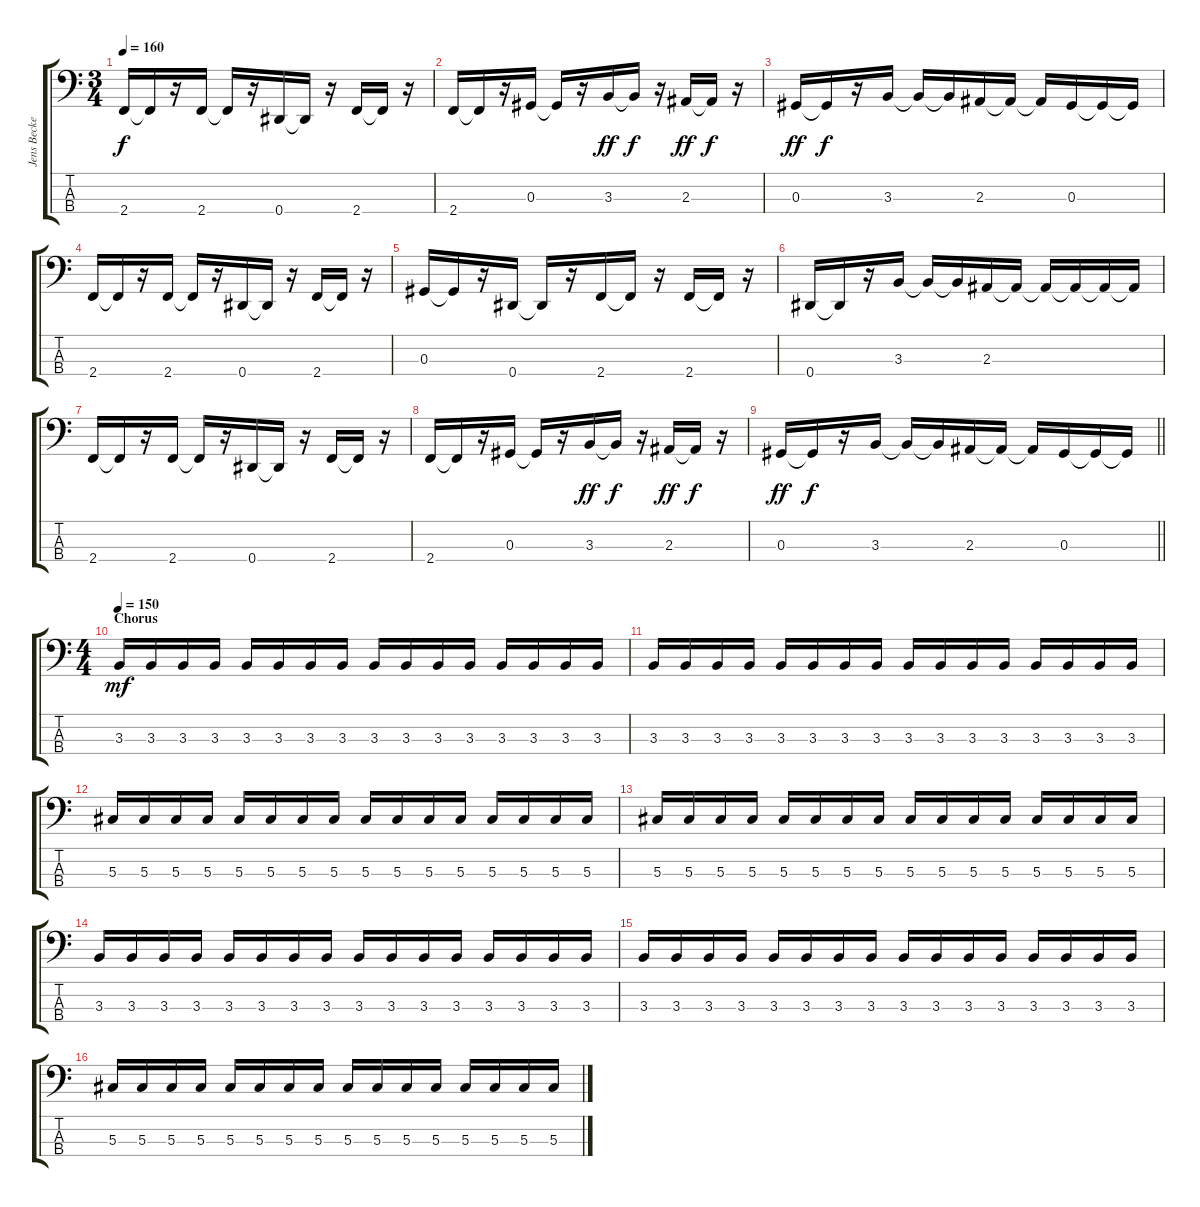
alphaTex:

\track ("Jens Becker" "Jens Becke") {instrument electricbasspick}
\staff {score tabs}
\tuning (Gb2 Db2 Ab1 Eb1) {hide}
\ts (3 4)
\tempo 160
\clef f4
\ks c
2.4.16{dy f} 2.4{t}.16 r.16 2.4.16 2.4{t}.16 r.16 0.4.16 0.4{t}.16 r.16 2.4.16 2.4{t}.16 r.16 |
2.4.16 2.4{t}.16 r.16 0.3.16 0.3{t}.16 r.16 3.3.16{dy ff} 3.3{t}.16{dy f} r.16 2.3.16{dy ff} 2.3{t}.16{dy f} r.16 |
0.3.16{dy ff} 0.3{t}.16{dy f} r.16 3.3.16 3.3{t}.16 3.3{t}.16 2.3.16 2.3{t}.16 2.3{t}.16 0.3.16 0.3{t}.16 0.3{t}.16 |
2.4.16 2.4{t}.16 r.16 2.4.16 2.4{t}.16 r.16 0.4.16 0.4{t}.16 r.16 2.4.16 2.4{t}.16 r.16 |
0.3.16 0.3{t}.16 r.16 0.4.16 0.4{t}.16 r.16 2.4.16 2.4{t}.16 r.16 2.4.16 2.4{t}.16 r.16 |
0.4.16 0.4{t}.16 r.16 3.3.16 3.3{t}.16 3.3{t}.16 2.3.16 2.3{t}.16 2.3{t}.16 2.3{t}.16 2.3{t}.16 2.3{t}.16 |
2.4.16 2.4{t}.16 r.16 2.4.16 2.4{t}.16 r.16 0.4.16 0.4{t}.16 r.16 2.4.16 2.4{t}.16 r.16 |
2.4.16 2.4{t}.16 r.16 0.3.16 0.3{t}.16 r.16 3.3.16{dy ff} 3.3{t}.16{dy f} r.16 2.3.16{dy ff} 2.3{t}.16{dy f} r.16 |
\barLineRight lightlight
0.3.16{dy ff} 0.3{t}.16{dy f} r.16 3.3.16 3.3{t}.16 3.3{t}.16 2.3.16 2.3{t}.16 2.3{t}.16 0.3.16 0.3{t}.16 0.3{t}.16 |
\ts (4 4)
\section ("" "Chorus")
\tempo 150
3.3.16{dy mf} 3.3.16 3.3.16 3.3.16 3.3.16 3.3.16 3.3.16 3.3.16 3.3.16 3.3.16 3.3.16 3.3.16 3.3.16 3.3.16 3.3.16 3.3.16 |
3.3.16 3.3.16 3.3.16 3.3.16 3.3.16 3.3.16 3.3.16 3.3.16 3.3.16 3.3.16 3.3.16 3.3.16 3.3.16 3.3.16 3.3.16 3.3.16 |
5.3.16 5.3.16 5.3.16 5.3.16 5.3.16 5.3.16 5.3.16 5.3.16 5.3.16 5.3.16 5.3.16 5.3.16 5.3.16 5.3.16 5.3.16 5.3.16 |
5.3.16 5.3.16 5.3.16 5.3.16 5.3.16 5.3.16 5.3.16 5.3.16 5.3.16 5.3.16 5.3.16 5.3.16 5.3.16 5.3.16 5.3.16 5.3.16 |
3.3.16 3.3.16 3.3.16 3.3.16 3.3.16 3.3.16 3.3.16 3.3.16 3.3.16 3.3.16 3.3.16 3.3.16 3.3.16 3.3.16 3.3.16 3.3.16 |
3.3.16 3.3.16 3.3.16 3.3.16 3.3.16 3.3.16 3.3.16 3.3.16 3.3.16 3.3.16 3.3.16 3.3.16 3.3.16 3.3.16 3.3.16 3.3.16 |
5.3.16 5.3.16 5.3.16 5.3.16 5.3.16 5.3.16 5.3.16 5.3.16 5.3.16 5.3.16 5.3.16 5.3.16 5.3.16 5.3.16 5.3.16 5.3.16
